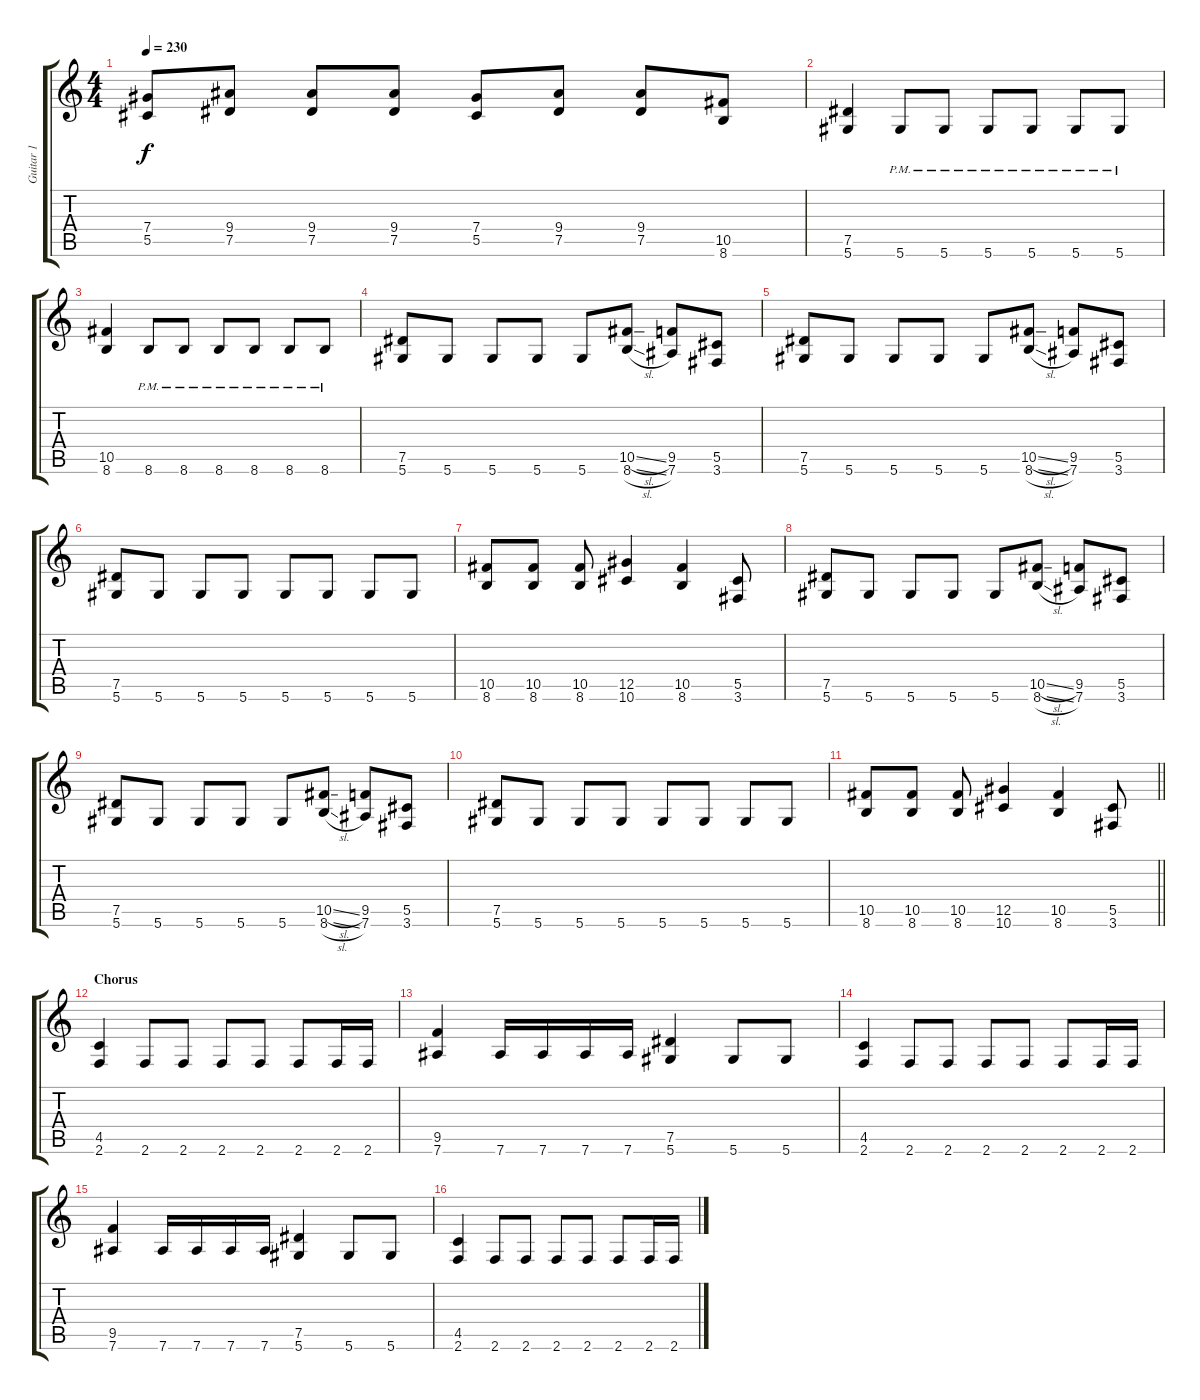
\track ("Guitar 1" "Guitar 1") {instrument distortionguitar}
\staff {score tabs}
\tuning (Eb4 Bb3 Gb3 Db3 Ab2 Eb2) {hide}
\ts (4 4)
\tempo 230
\clef g2
\ks c
(7.4 5.5).8{dy f} (9.4 7.5).8 (9.4 7.5).8 (9.4 7.5).8 (7.4 5.5).8 (9.4 7.5).8 (9.4 7.5).8 (10.5 8.6).8 |
(7.5 5.6).4 5.6{pm}.8 5.6{pm}.8 5.6{pm}.8 5.6{pm}.8 5.6{pm}.8 5.6{pm}.8 |
(10.5 8.6).4 8.6{pm}.8 8.6{pm}.8 8.6{pm}.8 8.6{pm}.8 8.6{pm}.8 8.6{pm}.8 |
(7.5 5.6).8 5.6.8 5.6.8 5.6.8 5.6.8 (10.5{sl} 8.6{sl}).8 (9.5 7.6).8 (5.5 3.6).8 |
(7.5 5.6).8 5.6.8 5.6.8 5.6.8 5.6.8 (10.5{sl} 8.6{sl}).8 (9.5 7.6).8 (5.5 3.6).8 |
(7.5 5.6).8 5.6.8 5.6.8 5.6.8 5.6.8 5.6.8 5.6.8 5.6.8 |
(10.5 8.6).8 (10.5 8.6).8 (10.5 8.6).8 (12.5 10.6).4 (10.5 8.6).4 (5.5 3.6).8 |
(7.5 5.6).8 5.6.8 5.6.8 5.6.8 5.6.8 (10.5{sl} 8.6{sl}).8 (9.5 7.6).8 (5.5 3.6).8 |
(7.5 5.6).8 5.6.8 5.6.8 5.6.8 5.6.8 (10.5{sl} 8.6{sl}).8 (9.5 7.6).8 (5.5 3.6).8 |
(7.5 5.6).8 5.6.8 5.6.8 5.6.8 5.6.8 5.6.8 5.6.8 5.6.8 |
\barLineRight lightlight
(10.5 8.6).8 (10.5 8.6).8 (10.5 8.6).8 (12.5 10.6).4 (10.5 8.6).4 (5.5 3.6).8 |
\section ("" "Chorus")
(4.5 2.6).4 2.6.8 2.6.8 2.6.8 2.6.8 2.6.8 2.6.16 2.6.16 |
(9.5 7.6).4 7.6.16 7.6.16 7.6.16 7.6.16 (7.5 5.6).4 5.6.8 5.6.8 |
(4.5 2.6).4 2.6.8 2.6.8 2.6.8 2.6.8 2.6.8 2.6.16 2.6.16 |
(9.5 7.6).4 7.6.16 7.6.16 7.6.16 7.6.16 (7.5 5.6).4 5.6.8 5.6.8 |
(4.5 2.6).4 2.6.8 2.6.8 2.6.8 2.6.8 2.6.8 2.6.16 2.6.16
